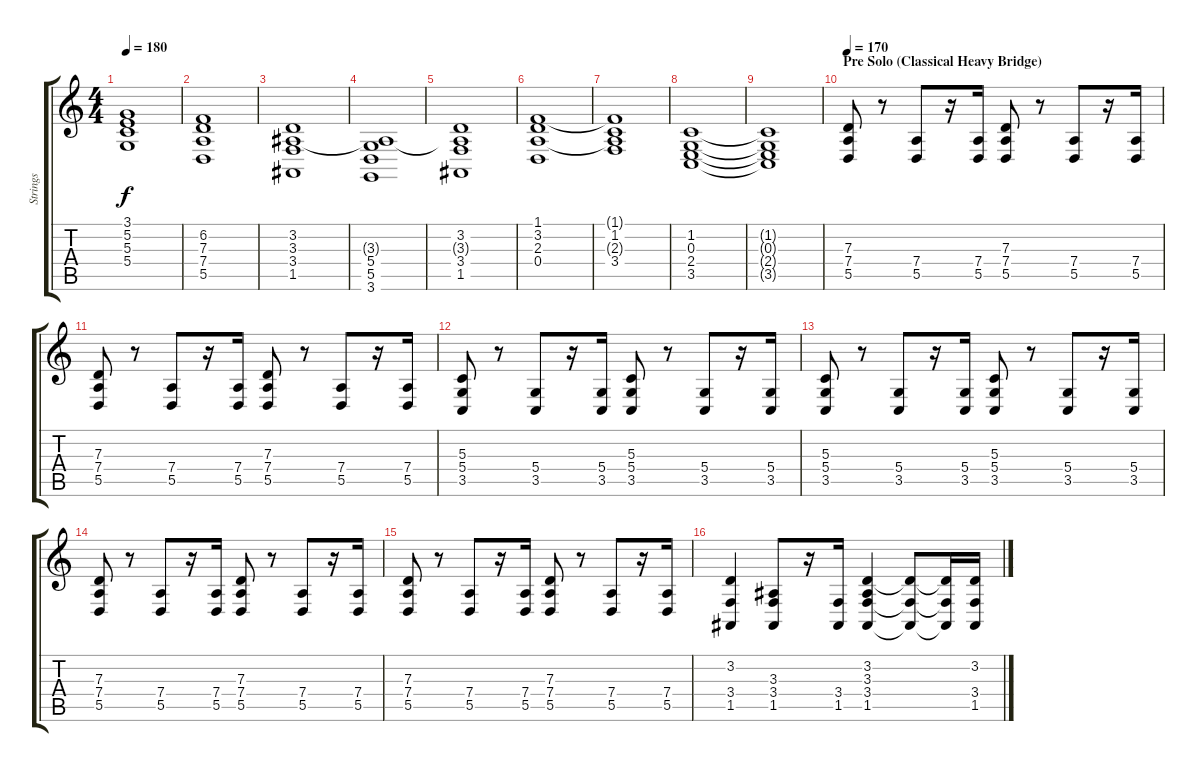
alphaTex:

\track ("Strings" "Strings") {instrument stringensemble1}
\staff {score tabs}
\tuning (E4 B3 G3 D3 A2 E2) {hide}
\ts (4 4)
\tempo 180
\clef g2
\ks c
(3.1{t} 5.2{t} 5.3{t} 5.4{t}).1{dy f} |
(6.2 7.3 7.4 5.5).1 |
(3.2 3.3 3.4 1.5).1 |
(3.3{t} 5.4 5.5 3.6).1 |
(3.2 3.3{t} 3.4 1.5).1 |
(1.1 3.2 2.3 0.4).1 |
(1.1{t} 1.2 2.3{t} 3.4).1 |
(1.2 0.3 2.4 3.5).1 |
(1.2{t} 0.3{t} 2.4{t} 3.5{t}).1 |
\section ("" "Pre Solo (Classical Heavy Bridge)")
\tempo 170
(7.3 7.4 5.5).8 r.8 (7.4 5.5).8 r.16 (7.4 5.5).16 (7.3 7.4 5.5).8 r.8 (7.4 5.5).8 r.16 (7.4 5.5).16 |
(7.3 7.4 5.5).8 r.8 (7.4 5.5).8 r.16 (7.4 5.5).16 (7.3 7.4 5.5).8 r.8 (7.4 5.5).8 r.16 (7.4 5.5).16 |
(5.3 5.4 3.5).8 r.8 (5.4 3.5).8 r.16 (5.4 3.5).16 (5.3 5.4 3.5).8 r.8 (5.4 3.5).8 r.16 (5.4 3.5).16 |
(5.3 5.4 3.5).8 r.8 (5.4 3.5).8 r.16 (5.4 3.5).16 (5.3 5.4 3.5).8 r.8 (5.4 3.5).8 r.16 (5.4 3.5).16 |
(7.3 7.4 5.5).8 r.8 (7.4 5.5).8 r.16 (7.4 5.5).16 (7.3 7.4 5.5).8 r.8 (7.4 5.5).8 r.16 (7.4 5.5).16 |
(7.3 7.4 5.5).8 r.8 (7.4 5.5).8 r.16 (7.4 5.5).16 (7.3 7.4 5.5).8 r.8 (7.4 5.5).8 r.16 (7.4 5.5).16 |
(3.2 3.4 1.5).4 (3.3 3.4 1.5).8 r.16 (3.4 1.5).16 (3.2 3.3 3.4 1.5).4 (3.2{t} 3.4{t} 1.5{t}).8 (3.2{t} 3.4{t} 1.5{t}).16 (3.2 3.4 1.5).16
